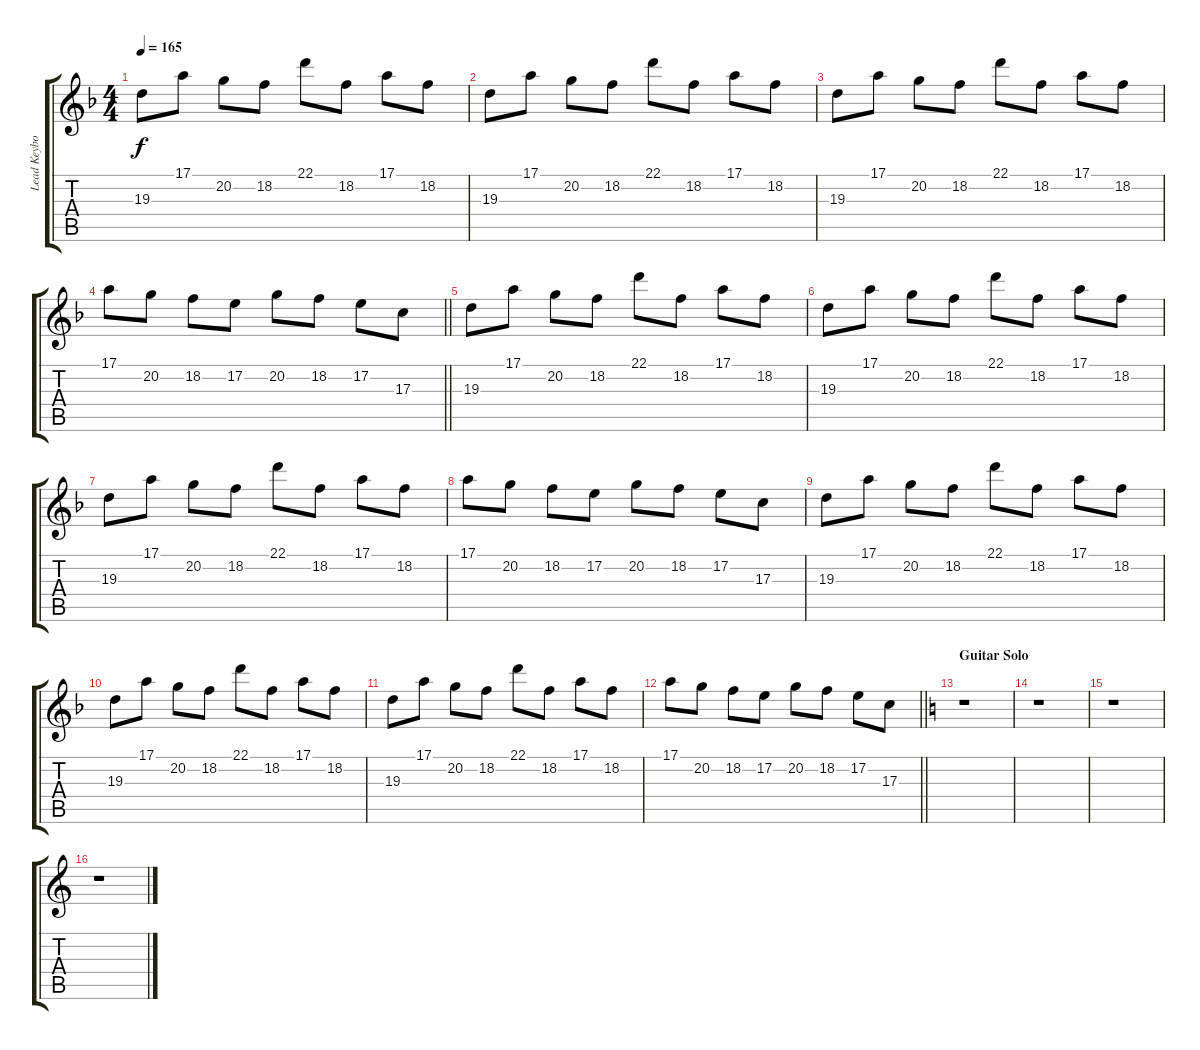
\track ("Lead Keyboard: Manuel Schallinger" "Lead Keybo") {instrument fx4atmosphere}
\staff {score tabs}
\tuning (E4 B3 G3 D3 A2 E2) {hide}
\ts (4 4)
\tempo 165
\clef g2
\ks dminor
19.3.8{dy f} 17.1.8 20.2.8 18.2.8 22.1.8 18.2.8 17.1.8 18.2.8 |
19.3.8 17.1.8 20.2.8 18.2.8 22.1.8 18.2.8 17.1.8 18.2.8 |
19.3.8 17.1.8 20.2.8 18.2.8 22.1.8 18.2.8 17.1.8 18.2.8 |
\barLineRight lightlight
17.1.8 20.2.8 18.2.8 17.2.8 20.2.8 18.2.8 17.2.8 17.3.8 |
19.3.8 17.1.8 20.2.8 18.2.8 22.1.8 18.2.8 17.1.8 18.2.8 |
19.3.8 17.1.8 20.2.8 18.2.8 22.1.8 18.2.8 17.1.8 18.2.8 |
19.3.8 17.1.8 20.2.8 18.2.8 22.1.8 18.2.8 17.1.8 18.2.8 |
17.1.8 20.2.8 18.2.8 17.2.8 20.2.8 18.2.8 17.2.8 17.3.8 |
19.3.8 17.1.8 20.2.8 18.2.8 22.1.8 18.2.8 17.1.8 18.2.8 |
19.3.8 17.1.8 20.2.8 18.2.8 22.1.8 18.2.8 17.1.8 18.2.8 |
19.3.8 17.1.8 20.2.8 18.2.8 22.1.8 18.2.8 17.1.8 18.2.8 |
\barLineRight lightlight
17.1.8 20.2.8 18.2.8 17.2.8 20.2.8 18.2.8 17.2.8 17.3.8 |
\section ("" "Guitar Solo")
\ks aminor
r.1 |
r.1 |
r.1 |
r.1
